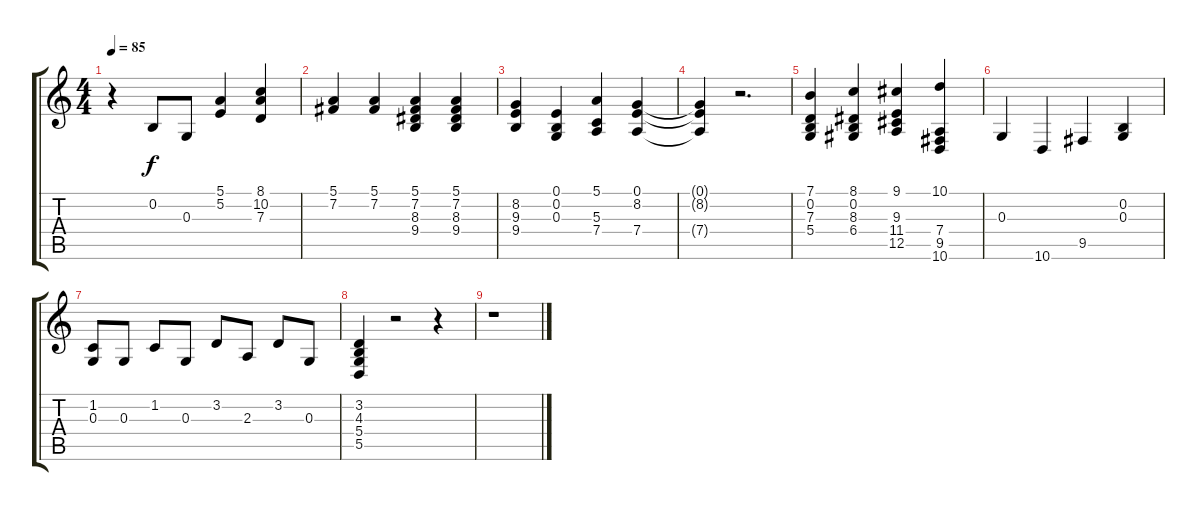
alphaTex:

\track "" {instrument acousticgrandpiano}
\staff {score tabs}
\tuning (E4 B3 G3 D3 A2 E2) {hide}
\ts (4 4)
\tempo 85
\clef g2
\ks c
r.4{dy f} 0.2.8 0.3.8 (5.1 5.2).4 (8.1 10.2 7.3).4 |
(5.1 7.2).4 (5.1 7.2).4 (5.1 7.2 8.3 9.4).4 (5.1 7.2 8.3 9.4).4 |
(8.2 9.3 9.4).4 (0.1 0.2 0.3).4 (5.1 5.3 7.4).4 (0.1 8.2 7.4).4 |
(0.1{t} 8.2{t} 7.4{t}).4 r.2{d} |
(7.1 0.2 7.3 5.4).4 (8.1 0.2 8.3 6.4).4 (9.1 9.3 11.4 12.5).4 (10.1 7.4 9.5 10.6).4 |
0.3.4 10.6.4 9.5.4 (0.2 0.3).4 |
(1.2 0.3).8 0.3.8 1.2.8 0.3.8 3.2.8 2.3.8 3.2.8 0.3.8 |
(3.2 4.3 5.4 5.5).4 r.2 r.4 |
r.1
